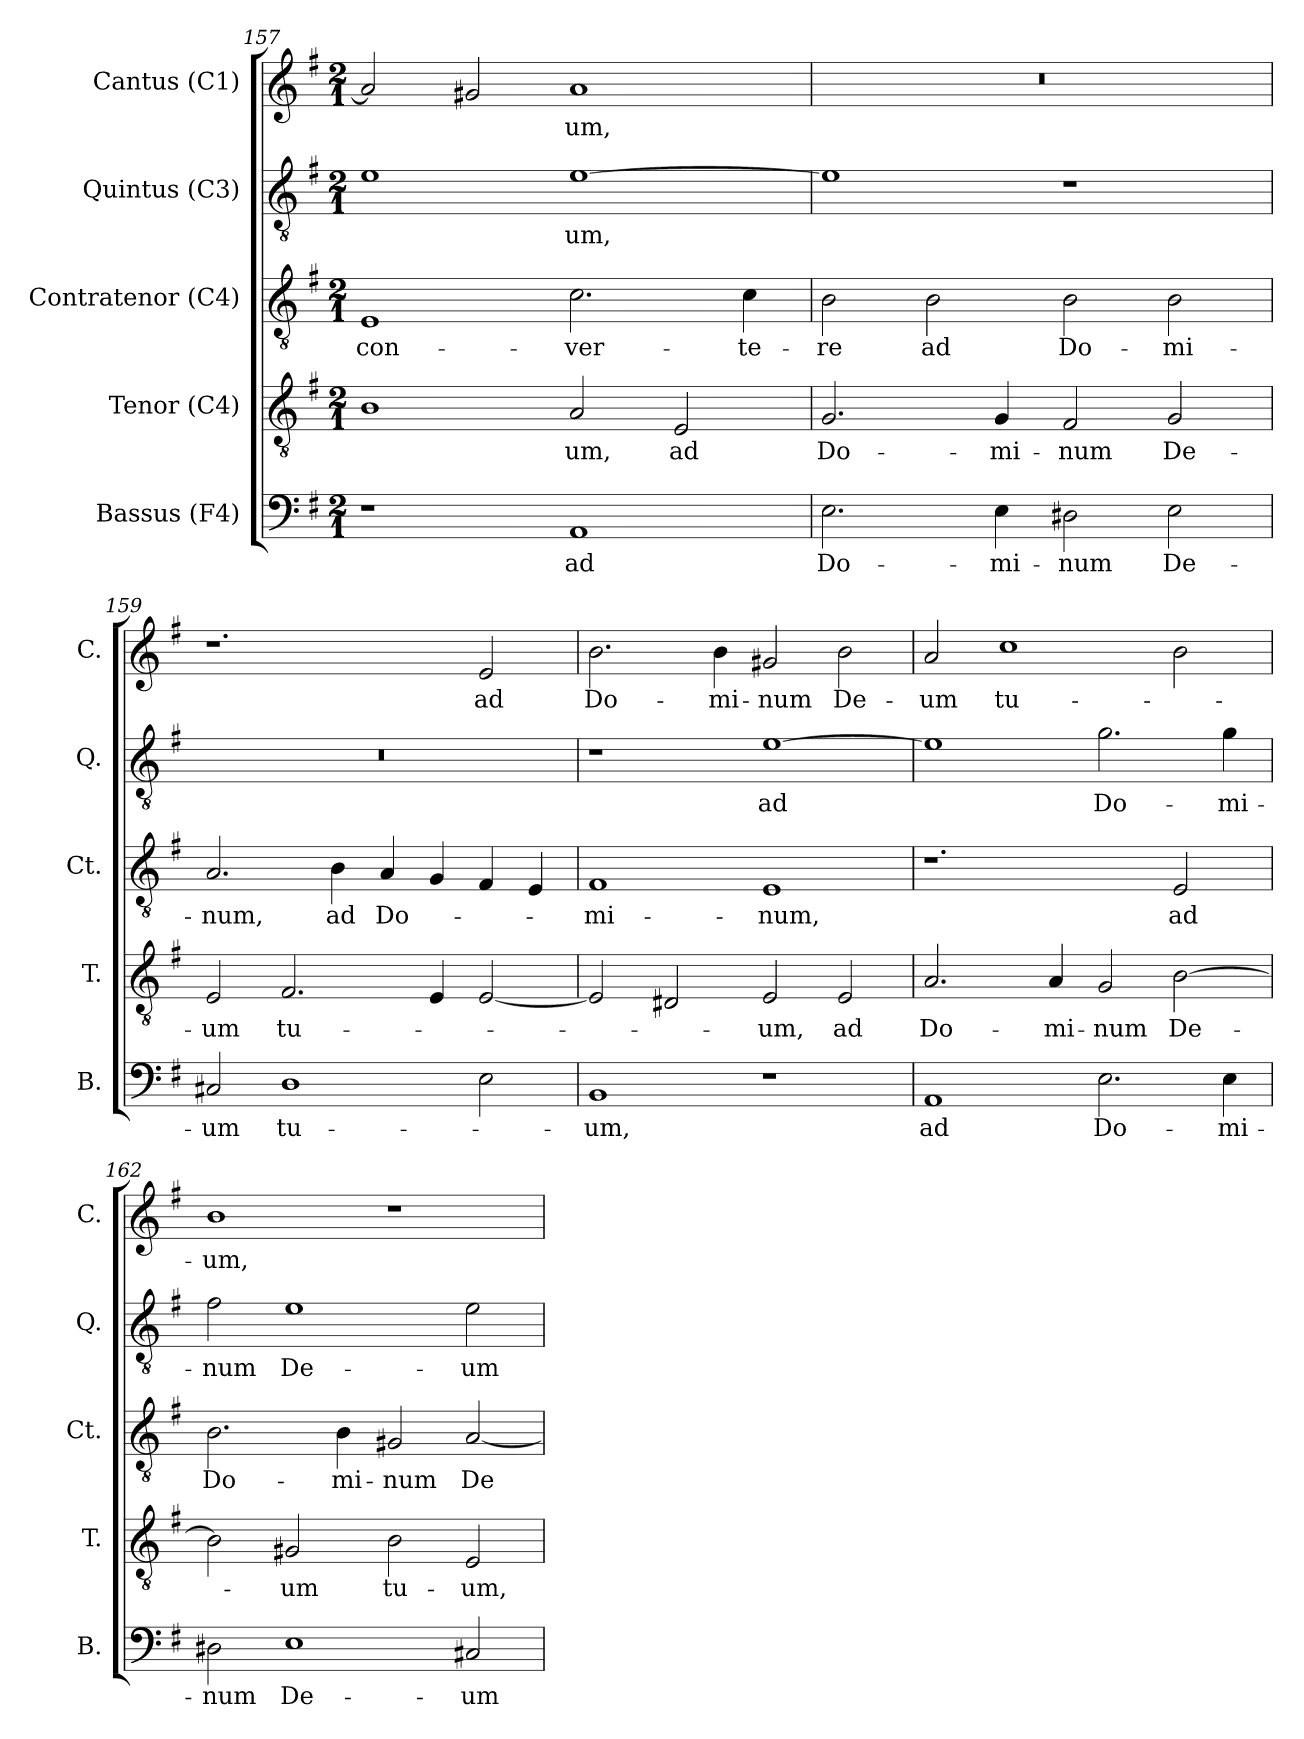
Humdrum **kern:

**kern	**text	**kern	**text	**kern	**text	**kern	**text	**kern	**text
*part5	*part5	*part4	*part4	*part3	*part3	*part2	*part2	*part1	*part1
*staff5	*staff5	*staff4	*staff4	*staff3	*staff3	*staff2	*staff2	*staff1	*staff1
*I"Bassus (F4)	*	*I"Tenor (C4)	*	*I"Contratenor (C4)	*	*I"Quintus (C3)	*	*I"Cantus (C1)	*
*I'B.	*	*I'T.	*	*I'Ct.	*	*I'Q.	*	*I'C.	*
*clefF4	*	*clefGv2	*	*clefGv2	*	*clefGv2	*	*clefG2	*
*	*	*	*	*ITrd7c12	*	*	*	*	*
*k[f#]	*	*k[f#]	*	*k[f#]	*	*k[f#]	*	*k[f#]	*
*G:	*	*G:	*	*G:	*	*G:	*	*G:	*
*M2/1	*	*M2/1	*	*M2/1	*	*M2/1	*	*M2/1	*
=157	=157	=157	=157	=157	=157	=157	=157	=157	=157
!	!	!	!	!	!LO:LY:b:color=#000000	!	!	!	!
1r	.	1Bi	.	1EEi	con-	1ei	.	2ai/]	.
.	.	.	.	.	.	.	.	2g#Xi/	.
!	!LO:LY:b:color=#000000	!	!	!	!	!	!	!	!
!	!	!	!LO:LY:b:color=#000000	!	!	!	!	!	!
!	!	!	!	!	!LO:LY:b:color=#000000	!	!	!	!
!	!	!	!	!	!	!	!LO:LY:b:color=#000000	!	!
!	!	!	!	!	!	!	!	!	!LO:LY:b:color=#000000
1AAi	ad	2Ai/	-um,	2.Ci\	-ver-	[1ei	-um,	1ai	-um,
!	!	!	!LO:LY:b:color=#000000	!	!	!	!	!	!
.	.	2Ei/	ad	.	.	.	.	.	.
!	!	!	!	!	!LO:LY:b:color=#000000	!	!	!	!
.	.	.	.	4Ci\	-te-	.	.	.	.
!!LO:LB:g=z
=158	=158	=158	=158	=158	=158	=158	=158	=158	=158
!	!LO:LY:b:color=#000000	!	!	!	!	!	!	!	!
!	!	!	!LO:LY:b:color=#000000	!	!	!	!	!	!
!	!	!	!	!	!LO:LY:b:color=#000000	!	!	!LO:N:vis=1	!
2.Ei\	Do-	2.Gi/	Do-	2BBi\	-re	1ei]	.	0r	.
!	!	!	!	!	!LO:LY:b:color=#000000	!	!	!	!
.	.	.	.	2BBi\	ad	.	.	.	.
!	!LO:LY:b:color=#000000	!	!	!	!	!	!	!	!
!	!	!	!LO:LY:b:color=#000000	!	!	!	!	!	!
4Ei\	-mi-	4Gi/	-mi-	.	.	.	.	.	.
!	!LO:LY:b:color=#000000	!	!	!	!	!	!	!	!
!	!	!	!LO:LY:b:color=#000000	!	!	!	!	!	!
!	!	!	!	!	!LO:LY:b:color=#000000	!	!	!	!
2D#Xi\	-num	2F#i/	-num	2BBi\	Do-	1r	.	.	.
!	!LO:LY:b:color=#000000	!	!	!	!	!	!	!	!
!	!	!	!LO:LY:b:color=#000000	!	!	!	!	!	!
!	!	!	!	!	!LO:LY:b:color=#000000	!	!	!	!
2Ei\	De-	2Gi/	De-	2BBi\	-mi-	.	.	.	.
=159	=159	=159	=159	=159	=159	=159	=159	=159	=159
!	!LO:LY:b:color=#000000	!	!	!	!	!	!	!	!
!	!	!	!LO:LY:b:color=#000000	!	!	!	!	!	!
!	!	!	!	!	!LO:LY:b:color=#000000	!LO:N:vis=1	!	!	!
2C#Xi/	-um	2Ei/	-um	2.AAi/	-num,	0r	.	1.r	.
!	!LO:LY:b:color=#000000	!	!	!	!	!	!	!	!
!	!	!	!LO:LY:b:color=#000000	!	!	!	!	!	!
1Di	tu-	2.F#i/	tu-	.	.	.	.	.	.
!	!	!	!	!	!LO:LY:b:color=#000000	!	!	!	!
.	.	.	.	4BBi\	ad	.	.	.	.
!	!	!	!	!	!LO:LY:b:color=#000000	!	!	!	!
.	.	.	.	4AAi/	Do-	.	.	.	.
.	.	4Ei/	.	4GGi/	.	.	.	.	.
!	!	!	!	!	!	!	!	!	!LO:LY:b:color=#000000
2Ei\	.	[2Ei/	.	4FF#i/	.	.	.	2ei/	ad
.	.	.	.	4EEi/	.	.	.	.	.
=160	=160	=160	=160	=160	=160	=160	=160	=160	=160
!	!LO:LY:b:color=#000000	!	!	!	!	!	!	!	!
!	!	!	!	!	!LO:LY:b:color=#000000	!	!	!	!
!	!	!	!	!	!	!	!	!	!LO:LY:b:color=#000000
1BBi	-um,	2Ei/]	.	1FF#i	-mi-	1r	.	2.bi\	Do-
.	.	2D#Xi/	.	.	.	.	.	.	.
!	!	!	!	!	!	!	!	!	!LO:LY:b:color=#000000
.	.	.	.	.	.	.	.	4bi\	-mi-
!	!	!	!LO:LY:b:color=#000000	!	!	!	!	!	!
!	!	!	!	!	!LO:LY:b:color=#000000	!	!	!	!
!	!	!	!	!	!	!	!LO:LY:b:color=#000000	!	!
!	!	!	!	!	!	!	!	!	!LO:LY:b:color=#000000
1r	.	2Ei/	-um,	1EEi	-num,	[1ei	ad	2g#Xi/	-num
!	!	!	!LO:LY:b:color=#000000	!	!	!	!	!	!
!	!	!	!	!	!	!	!	!	!LO:LY:b:color=#000000
.	.	2Ei/	ad	.	.	.	.	2bi\	De-
=161	=161	=161	=161	=161	=161	=161	=161	=161	=161
!	!LO:LY:b:color=#000000	!	!	!	!	!	!	!	!
!	!	!	!LO:LY:b:color=#000000	!	!	!	!	!	!
!	!	!	!	!	!	!	!	!	!LO:LY:b:color=#000000
1AAi	ad	2.Ai/	Do-	1.r	.	1ei]	.	2ai/	-um
!	!	!	!	!	!	!	!	!	!LO:LY:b:color=#000000
.	.	.	.	.	.	.	.	1cci	tu-
!	!	!	!LO:LY:b:color=#000000	!	!	!	!	!	!
.	.	4Ai/	-mi-	.	.	.	.	.	.
!	!LO:LY:b:color=#000000	!	!	!	!	!	!	!	!
!	!	!	!LO:LY:b:color=#000000	!	!	!	!	!	!
!	!	!	!	!	!	!	!LO:LY:b:color=#000000	!	!
2.Ei\	Do-	2Gi/	-num	.	.	2.gi\	Do-	.	.
!	!	!	!LO:LY:b:color=#000000	!	!	!	!	!	!
!	!	!	!	!	!LO:LY:b:color=#000000	!	!	!	!
.	.	[2Bi\	De-	2EEi/	ad	.	.	2bi\	.
!	!LO:LY:b:color=#000000	!	!	!	!	!	!	!	!
!	!	!	!	!	!	!	!LO:LY:b:color=#000000	!	!
4Ei\	-mi-	.	.	.	.	4gi\	-mi-	.	.
=162	=162	=162	=162	=162	=162	=162	=162	=162	=162
!	!LO:LY:b:color=#000000	!	!	!	!	!	!	!	!
!	!	!	!	!	!LO:LY:b:color=#000000	!	!	!	!
!	!	!	!	!	!	!	!LO:LY:b:color=#000000	!	!
!	!	!	!	!	!	!	!	!	!LO:LY:b:color=#000000
2D#Xi\	-num	2Bi\]	.	2.BBi\	Do-	2f#i\	-num	1bi	-um,
!	!LO:LY:b:color=#000000	!	!	!	!	!	!	!	!
!	!	!	!LO:LY:b:color=#000000	!	!	!	!	!	!
!	!	!	!	!	!	!	!LO:LY:b:color=#000000	!	!
1Ei	De-	2G#Xi/	-um	.	.	1ei	De-	.	.
!	!	!	!	!	!LO:LY:b:color=#000000	!	!	!	!
.	.	.	.	4BBi\	-mi-	.	.	.	.
!	!	!	!LO:LY:b:color=#000000	!	!	!	!	!	!
!	!	!	!	!	!LO:LY:b:color=#000000	!	!	!	!
.	.	2Bi\	tu-	2GG#Xi/	-num	.	.	1r	.
!	!LO:LY:b:color=#000000	!	!	!	!	!	!	!	!
!	!	!	!LO:LY:b:color=#000000	!	!	!	!	!	!
!	!	!	!	!	!LO:LY:b:color=#000000	!	!	!	!
!	!	!	!	!	!	!	!LO:LY:b:color=#000000	!	!
2C#Xi/	-um	2Ei/	-um,	[2AAi/	De-	2ei\	-um	.	.
=	=	=	=	=	=	=	=	=	=
*-	*-	*-	*-	*-	*-	*-	*-	*-	*-
